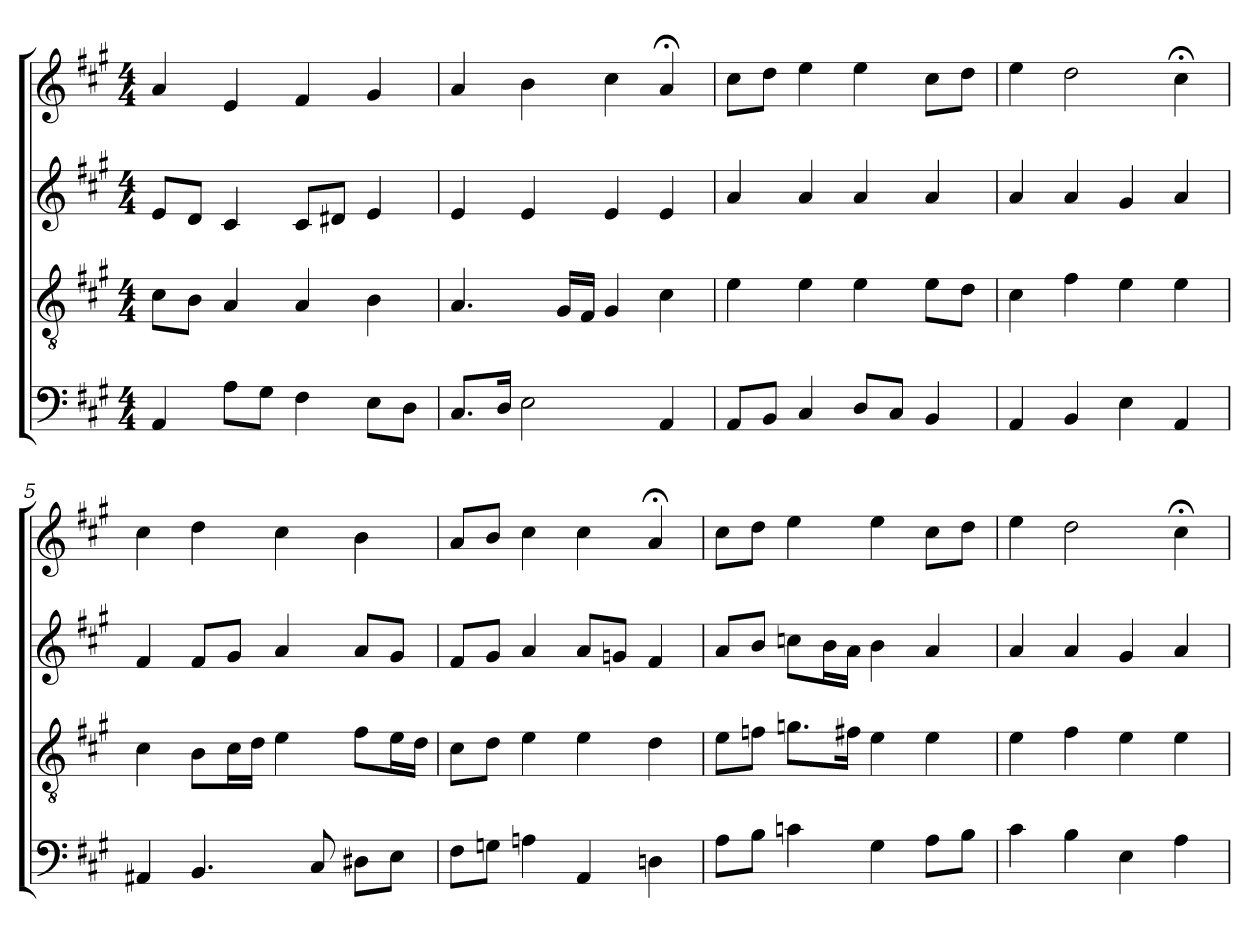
**kern	**kern	**kern	**kern
*part4	*part3	*part2	*part1
*staff4	*staff3	*staff2	*staff1
*clefF4	*clefGv2	*clefG2	*clefG2
*k[f#c#g#]	*k[f#c#g#]	*k[f#c#g#]	*k[f#c#g#]
*M4/4	*M4/4	*M4/4	*M4/4
=1	=1	=1	=1
4AA/	8c#\L	8e/L	4a/
.	8B\J	8d/J	.
8A\L	4A/	4c#/	4e/
8G#\J	.	.	.
4F#\	4A/	8c#/L	4f#/
.	.	8d#X/J	.
8E\L	4B\	4e/	4g#/
8D\J	.	.	.
=2	=2	=2	=2
8.C#/L	4.A/	4e/	4a/
16D/Jk	.	.	.
2E\	.	4e/	4b\
.	16G#/LL	.	.
.	16F#/JJ	.	.
.	4G#/	4e/	4cc#\
4AA/	4c#\	4e/	4a;/
=3	=3	=3	=3
8AA/L	4e\	4a/	8cc#\L
8BB/J	.	.	8dd\J
4C#/	4e\	4a/	4ee\
8D/L	4e\	4a/	4ee\
8C#/J	.	.	.
4BB/	8e\L	4a/	8cc#\L
.	8d\J	.	8dd\J
=4	=4	=4	=4
4AA/	4c#\	4a/	4ee\
4BB/	4f#\	4a/	2dd\
4E\	4e\	4g#/	.
4AA/	4e\	4a/	4cc#;\
=5	=5	=5	=5
4AA#X/	4c#\	4f#/	4cc#\
4.BB/	8B\L	8f#/L	4dd\
.	16c#\L	8g#/J	.
.	16d\JJ	.	.
.	4e\	4a/	4cc#\
8C#/	.	.	.
8D#X\L	8f#\L	8a/L	4b\
8E\J	16e\L	8g#/J	.
.	16d\JJ	.	.
!!LO:LB:g=z
=6	=6	=6	=6
8F#\L	8c#\L	8f#/L	8a/L
8Gn\J	8d\J	8g#/J	8b/J
4An\	4e\	4a/	4cc#\
4AA/	4e\	8a/L	4cc#\
.	.	8gn/J	.
4Dn\	4d\	4f#/	4a;/
=7	=7	=7	=7
8A\L	8e\L	8a/L	8cc#\L
8B\J	8fn\J	8b/J	8dd\J
4cn\	8.gn\L	8ccn\L	4ee\
.	.	16b\L	.
.	16f#X\Jk	16a\JJ	.
4G#\	4e\	4b\	4ee\
8A\L	4e\	4a/	8cc#\L
8B\J	.	.	8dd\J
=8	=8	=8	=8
4c#\	4e\	4a/	4ee\
4B\	4f#\	4a/	2dd\
4E\	4e\	4g#/	.
4A\	4e\	4a/	4cc#;\
=	=	=	=
*-	*-	*-	*-
